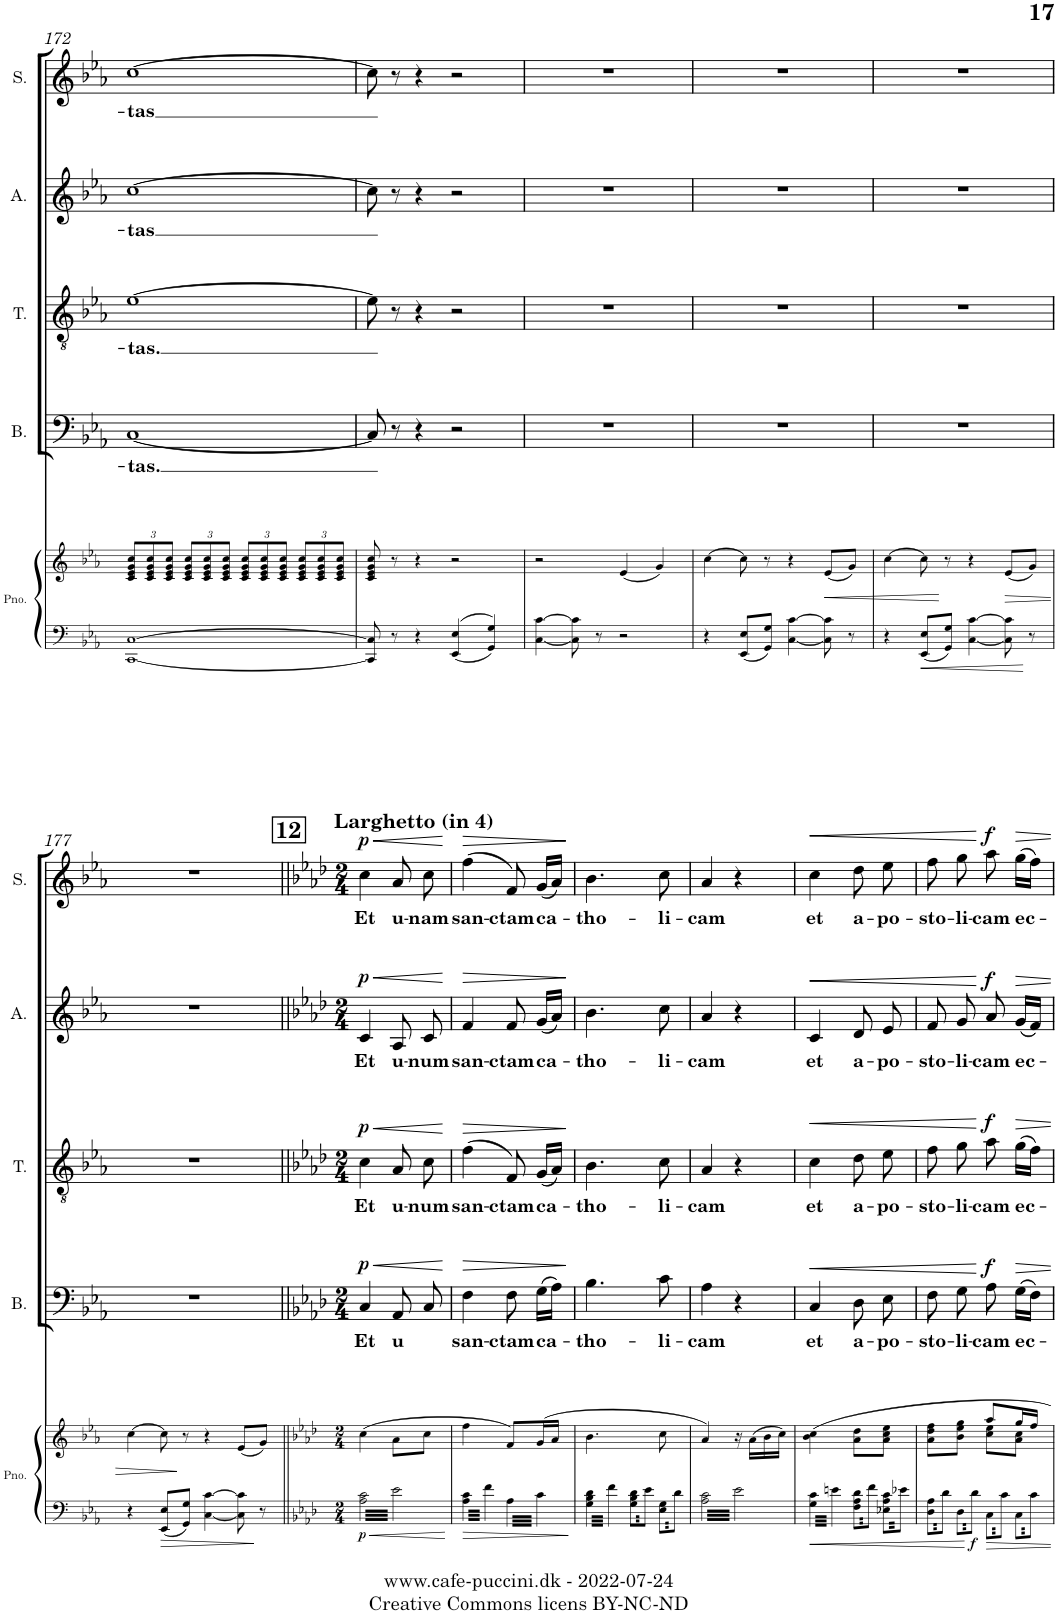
**kern	**kern	**dynam	**kern	**text	**dynam	**kern	**text	**dynam	**kern	**text	**dynam	**kern	**text	**dynam
*part5	*part5	*part5	*part4	*part4	*part4	*part3	*part3	*part3	*part2	*part2	*part2	*part1	*part1	*part1
*staff6	*staff5	*staff5/6	*staff4	*staff4	*staff4	*staff3	*staff3	*staff3	*staff2	*staff2	*staff2	*staff1	*staff1	*staff1
*I"Piano	*	*	*I"Bass	*	*	*I"Tenor	*	*	*I"Alto	*	*	*I"Soprano	*	*
*I'Pno.	*	*	*I'B.	*	*	*I'T.	*	*	*I'A.	*	*	*I'S.	*	*
!!LO:PB:g=z
*clefF4	*clefG2	*	*clefF4	*	*	*clefGv2	*	*	*clefG2	*	*	*clefG2	*	*
*k[b-e-a-]	*k[b-e-a-]	*	*k[b-e-a-]	*	*	*k[b-e-a-]	*	*	*k[b-e-a-]	*	*	*k[b-e-a-]	*	*
*M4/4	*M4/4	*	*M4/4	*	*	*M4/4	*	*	*M4/4	*	*	*M4/4	*	*
*met(c)	*met(c)	*	*met(c)	*	*	*met(c)	*	*	*met(c)	*	*	*met(c)	*	*
*	*Xbrackettup	*	*	*	*	*	*	*	*	*	*	*	*	*
=172	=172	=172	=172	=172	=172	=172	=172	=172	=172	=172	=172	=172	=172	=172
!	!	!	!	!LO:LY:b	!	!	!LO:LY:b	!	!	!LO:LY:b	!	!	!LO:LY:b	!
[1CC [1C	12c/ 12e-/ 12g/ 12cc/L	.	[1C	-tas.	.	[1e-	-tas.	.	[1cc	-tas	.	[1cc	-tas	.
.	12c/ 12e-/ 12g/ 12cc/	.	.	.	.	.	.	.	.	.	.	.	.	.
.	12c/ 12e-/ 12g/ 12cc/J	.	.	.	.	.	.	.	.	.	.	.	.	.
.	12c/ 12e-/ 12g/ 12cc/L	.	.	.	.	.	.	.	.	.	.	.	.	.
.	12c/ 12e-/ 12g/ 12cc/	.	.	.	.	.	.	.	.	.	.	.	.	.
.	12c/ 12e-/ 12g/ 12cc/J	.	.	.	.	.	.	.	.	.	.	.	.	.
.	12c/ 12e-/ 12g/ 12cc/L	.	.	.	.	.	.	.	.	.	.	.	.	.
.	12c/ 12e-/ 12g/ 12cc/	.	.	.	.	.	.	.	.	.	.	.	.	.
.	12c/ 12e-/ 12g/ 12cc/J	.	.	.	.	.	.	.	.	.	.	.	.	.
.	12c/ 12e-/ 12g/ 12cc/L	.	.	.	.	.	.	.	.	.	.	.	.	.
.	12c/ 12e-/ 12g/ 12cc/	.	.	.	.	.	.	.	.	.	.	.	.	.
.	12c/ 12e-/ 12g/ 12cc/J	.	.	.	.	.	.	.	.	.	.	.	.	.
=173	=173	=173	=173	=173	=173	=173	=173	=173	=173	=173	=173	=173	=173	=173
8CC/] 8C/]	8c/ 8e-/ 8g/ 8cc/	.	8C/]	.	.	8e-\]	.	.	8cc\]	.	.	8cc\]	.	.
8r	8r	.	8r	.	.	8r	.	.	8r	.	.	8r	.	.
4r	4r	.	4r	.	.	4r	.	.	4r	.	.	4r	.	.
4EE-/ 4E-/	2r	.	2r	.	.	2r	.	.	2r	.	.	2r	.	.
4GG/ 4G/	.	.	.	.	.	.	.	.	.	.	.	.	.	.
=174	=174	=174	=174	=174	=174	=174	=174	=174	=174	=174	=174	=174	=174	=174
[4C\ [4c\	2r	.	1r	.	.	1r	.	.	1r	.	.	1r	.	.
8C\] 8c\]	.	.	.	.	.	.	.	.	.	.	.	.	.	.
8r	.	.	.	.	.	.	.	.	.	.	.	.	.	.
2r	(4e-/	.	.	.	.	.	.	.	.	.	.	.	.	.
.	4g/)	.	.	.	.	.	.	.	.	.	.	.	.	.
=175	=175	=175	=175	=175	=175	=175	=175	=175	=175	=175	=175	=175	=175	=175
4r	[4cc\	.	1r	.	.	1r	.	.	1r	.	.	1r	.	.
8EE-/ 8E-/L	8cc\]	.	.	.	.	.	.	.	.	.	.	.	.	.
8GG/ 8G/J	8r	.	.	.	.	.	.	.	.	.	.	.	.	.
[4C\ [4c\	4r	.	.	.	.	.	.	.	.	.	.	.	.	.
!	!	!LO:HP:b	!	!	!	!	!	!	!	!	!	!	!	!
8C\] 8c\]	(8e-/L	<	.	.	.	.	.	.	.	.	.	.	.	.
8r	8g/J)	.	.	.	.	.	.	.	.	.	.	.	.	.
=176	=176	=176	=176	=176	=176	=176	=176	=176	=176	=176	=176	=176	=176	=176
4r	[4cc\	.	1r	.	.	1r	.	.	1r	.	.	1r	.	.
8EE-/ 8E-/L	8cc\]	.	.	.	.	.	.	.	.	.	.	.	.	.
8GG/ 8G/J	8r	[	.	.	.	.	.	.	.	.	.	.	.	.
[4C\ [4c\	4r	.	.	.	.	.	.	.	.	.	.	.	.	.
!	!	!LO:HP:b	!	!	!	!	!	!	!	!	!	!	!	!
8C\] 8c\]	(8e-/L	>	.	.	.	.	.	.	.	.	.	.	.	.
8r	8g/J)	.	.	.	.	.	.	.	.	.	.	.	.	.
!!LO:LB:g=z
=177	=177	=177	=177	=177	=177	=177	=177	=177	=177	=177	=177	=177	=177	=177
4r	[4cc\	.	1r	.	.	1r	.	.	1r	.	.	1r	.	.
8EE-/ 8E-/L	8cc\]	.	.	.	.	.	.	.	.	.	.	.	.	.
8GG/ 8G/J	8r	]	.	.	.	.	.	.	.	.	.	.	.	.
[4C\ [4c\	4r	.	.	.	.	.	.	.	.	.	.	.	.	.
8C\] 8c\]	(8e-/L	.	.	.	.	.	.	.	.	.	.	.	.	.
8r	8g/J)	.	.	.	.	.	.	.	.	.	.	.	.	.
=178||	=178||	=178||	=178||	=178||	=178||	=178||	=178||	=178||	=178||	=178||	=178||	=178||	=178||	=178||
*k[b-e-a-d-]	*k[b-e-a-d-]	*	*k[b-e-a-d-]	*	*	*k[b-e-a-d-]	*	*	*k[b-e-a-d-]	*	*	*k[b-e-a-d-]	*	*
*M2/4	*M2/4	*	*M2/4	*	*	*M2/4	*	*	*M2/4	*	*	*M2/4	*	*
!	!	!LO:DY:b=2	!	!LO:LY:b	!LO:HP:b	!	!LO:LY:b	!LO:HP:b	!	!LO:LY:b	!LO:HP:b	!	!LO:LY:b	!LO:HP:b
!	!	!	!	!	!LO:DY:n=1:a	!	!	!LO:DY:n=1:a	!	!	!LO:DY:n=1:a	!	!	!LO:DY:n=1:a
6.A-\ 6.c\	(4cc\	p	4C/	Et	< p	4c\	Et	< p	4c/	Et	< p	4cc\	Et	< p
!	!	!	!	!LO:LY:b	!	!	!LO:LY:b	!	!	!LO:LY:b	!	!	!LO:LY:b	!
6.e-\	8a-\L	.	8AA-/	u	.	8A-/	u-	.	8A-/	u-	.	8a-/	u-	.
!	!	!	!	!	!	!	!LO:LY:b	!	!	!LO:LY:b	!	!	!LO:LY:b	!
.	8cc\J	.	8C/	.	.	8c\	-num	.	8c/	-num	.	8cc\	-nam	.
.	.	.	.	.	[	.	.	[	.	.	[	.	.	[
=179	=179	=179	=179	=179	=179	=179	=179	=179	=179	=179	=179	=179	=179	=179
!	!	!	!	!LO:LY:b	!LO:HP:b	!	!LO:LY:b	!LO:HP:b	!	!LO:LY:b	!LO:HP:b	!	!LO:LY:b	!LO:HP:b
12.A-\ 12.c\	4ff\	.	4F\	san-	>	(4f\	san-	>	4f/	san-	>	(4ff\	san-	>
12.f\	.	.	.	.	.	.	.	.	.	.	.	.	.	.
!	!	!	!	!LO:LY:b	!	!	!LO:LY:b	!	!	!LO:LY:b	!	!	!LO:LY:b	!
12.A-\	8f/L)	.	8F\	-ctam	.	8F/)	-ctam	.	8f/	-ctam	.	8f/)	-ctam	.
!	!	!	!	!LO:LY:b	!	!	!LO:LY:b	!	!	!LO:LY:b	!	!	!LO:LY:b	!
12.c\	(16g/L	.	(16G\LL	ca-	.	(16G/LL	ca-	.	(16g/LL	ca-	.	(16g/LL	ca-	.
.	16a-/JJ	.	16A-\JJ)	.	.	16A-/JJ)	.	.	16a-/JJ)	.	.	16a-/JJ)	.	.
.	.	.	.	.	]	.	.	]	.	.	]	.	.	]
=180	=180	=180	=180	=180	=180	=180	=180	=180	=180	=180	=180	=180	=180	=180
!	!	!	!	!LO:LY:b	!	!	!LO:LY:b	!	!	!LO:LY:b	!	!	!LO:LY:b	!
12.G\ 12.B-\ 12.d-\	4.b-\	.	4.B-\	-tho-	.	4.B-\	-tho-	.	4.b-\	-tho-	.	4.b-\	-tho-	.
12.f\	.	.	.	.	.	.	.	.	.	.	.	.	.	.
24.G\ 24.B-\ 24.d-\L	.	.	.	.	.	.	.	.	.	.	.	.	.	.
24.e-\J	.	.	.	.	.	.	.	.	.	.	.	.	.	.
!	!	!	!	!LO:LY:b	!	!	!LO:LY:b	!	!	!LO:LY:b	!	!	!LO:LY:b	!
24.E-\ 24.G\L	8cc\	.	8c\	-li-	.	8c\	-li-	.	8cc\	-li-	.	8cc\	-li-	.
24.d-\J	.	.	.	.	.	.	.	.	.	.	.	.	.	.
=181	=181	=181	=181	=181	=181	=181	=181	=181	=181	=181	=181	=181	=181	=181
!	!	!	!	!LO:LY:b	!	!	!LO:LY:b	!	!	!LO:LY:b	!	!	!LO:LY:b	!
6.A-\ 6.c\	4a-/)	.	4A-\	-cam	.	4A-/	-cam	.	4a-/	-cam	.	4a-/	-cam	.
6.e-\	16r	.	4r	.	.	4r	.	.	4r	.	.	4r	.	.
.	(16a-\LL	.	.	.	.	.	.	.	.	.	.	.	.	.
.	16b-\	.	.	.	.	.	.	.	.	.	.	.	.	.
.	16cc\JJ)	.	.	.	.	.	.	.	.	.	.	.	.	.
=182	=182	=182	=182	=182	=182	=182	=182	=182	=182	=182	=182	=182	=182	=182
!	!	!	!	!LO:LY:b	!LO:HP:b	!	!LO:LY:b	!LO:HP:b	!	!LO:LY:b	!LO:HP:b	!	!LO:LY:b	!LO:HP:b
12.G\ 12.c\	4b-\ 4cc\	.	4C/	et	<	4c\	et	<	4c/	et	<	4cc\	et	<
12.en\	.	.	.	.	.	.	.	.	.	.	.	.	.	.
!	!	!	!	!LO:LY:b	!	!	!LO:LY:b	!	!	!LO:LY:b	!	!	!LO:LY:b	!
24.F\ 24.A-\ 24.d-\L	8a-\ 8dd-\L	.	8D-\	a-	.	8d-\	a-	.	8d-/	a-	.	8dd-\	a-	.
24.f\J	.	.	.	.	.	.	.	.	.	.	.	.	.	.
!	!	!	!	!LO:LY:b	!	!	!LO:LY:b	!	!	!LO:LY:b	!	!	!LO:LY:b	!
24.E-X\ 24.A-\ 24.c\L	8a-\ 8cc\ 8ee-\J	.	8E-\	-po-	.	8e-\	-po-	.	8e-/	-po-	.	8ee-\	-po-	.
24.e-X\J	.	.	.	.	.	.	.	.	.	.	.	.	.	.
=183	=183	=183	=183	=183	=183	=183	=183	=183	=183	=183	=183	=183	=183	=183
*	*^	*	*	*	*	*	*	*	*	*	*	*	*	*
!	!	!	!	!	!LO:LY:b	!	!	!LO:LY:b	!	!	!LO:LY:b	!	!	!LO:LY:b	!
24.D-\ 24.A-\L	8a-\ 8dd-\ 8ff\L	4ryy	.	8F\	-sto-	.	8f\	-sto-	.	8f/	-sto-	.	8ff\	-sto-	.
24.d-\J	.	.	.	.	.	.	.	.	.	.	.	.	.	.	.
!	!	!	!	!	!LO:LY:b	!	!	!LO:LY:b	!	!	!LO:LY:b	!	!	!LO:LY:b	!
24.D-\L	8b-\ 8ee-\ 8gg\J	.	.	8G\	-li-	.	8g\	-li-	.	8g/	-li-	.	8gg\	-li-	.
!	!	!	!LO:DY:b=2	!	!	!	!	!	!	!	!	!	!	!	!
24.d-\J	.	.	f	.	.	.	.	.	.	.	.	.	.	.	.
!	!	!	!	!	!LO:LY:b	!LO:DY:n=1:a	!	!LO:LY:b	!LO:DY:n=1:a	!	!LO:LY:b	!LO:DY:n=1:a	!	!LO:LY:b	!LO:DY:n=1:a
24.C\L	8aa-/L	8cc\ 8ee-\L	.	8A-\	-cam	[ f	8a-\	-cam	[ f	8a-/	-cam	[ f	8aa-\	-cam	[ f
24.c\J	.	.	.	.	.	.	.	.	.	.	.	.	.	.	.
!	!	!	!	!	!LO:LY:b	!	!	!LO:LY:b	!	!	!LO:LY:b	!	!	!LO:LY:b	!
24.C\L	16gg/L	8a-\ 8cc\J	.	(16G\LL	ec-	.	(16g\LL	ec-	.	(16g/LL	ec-	.	(16gg\LL	ec-	.
24.c\J	16ff/JJ	.	.	16F\JJ)	.	.	16f\JJ)	.	.	16f/JJ)	.	.	16ff\JJ)	.	.
*	*v	*v	*	*	*	*	*	*	*	*	*	*	*	*	*
=	=	=	=	=	=	=	=	=	=	=	=	=	=	=
*-	*-	*-	*-	*-	*-	*-	*-	*-	*-	*-	*-	*-	*-	*-
